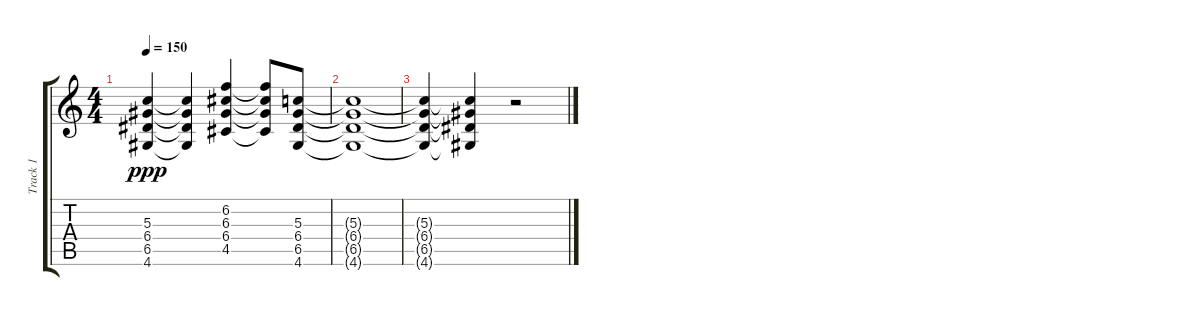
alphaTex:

\track ("Track 1" "Track 1") {instrument acousticguitarsteel}
\staff {score tabs}
\tuning (E4 B3 G3 D3 A2 E2) {hide}
\ts (4 4)
\tempo 150
\clef g2
\ks c
(5.3{t} 6.4{t} 6.5{t} 4.6{t}).4{dy ppp} (5.3{t} 6.4{t} 6.5{t} 4.6{t}).4 (6.2 6.3 6.4 4.5).4 (6.2{t} 6.3{t} 6.4{t} 4.5{t}).8 (5.3 6.4 6.5 4.6).8 |
(5.3{t} 6.4{t} 6.5{t} 4.6{t}).1 |
(5.3{t} 6.4{t} 6.5{t} 4.6{t}).4 (5.3{t} 6.4{t} 6.5{t} 4.6{t}).4 r.2
